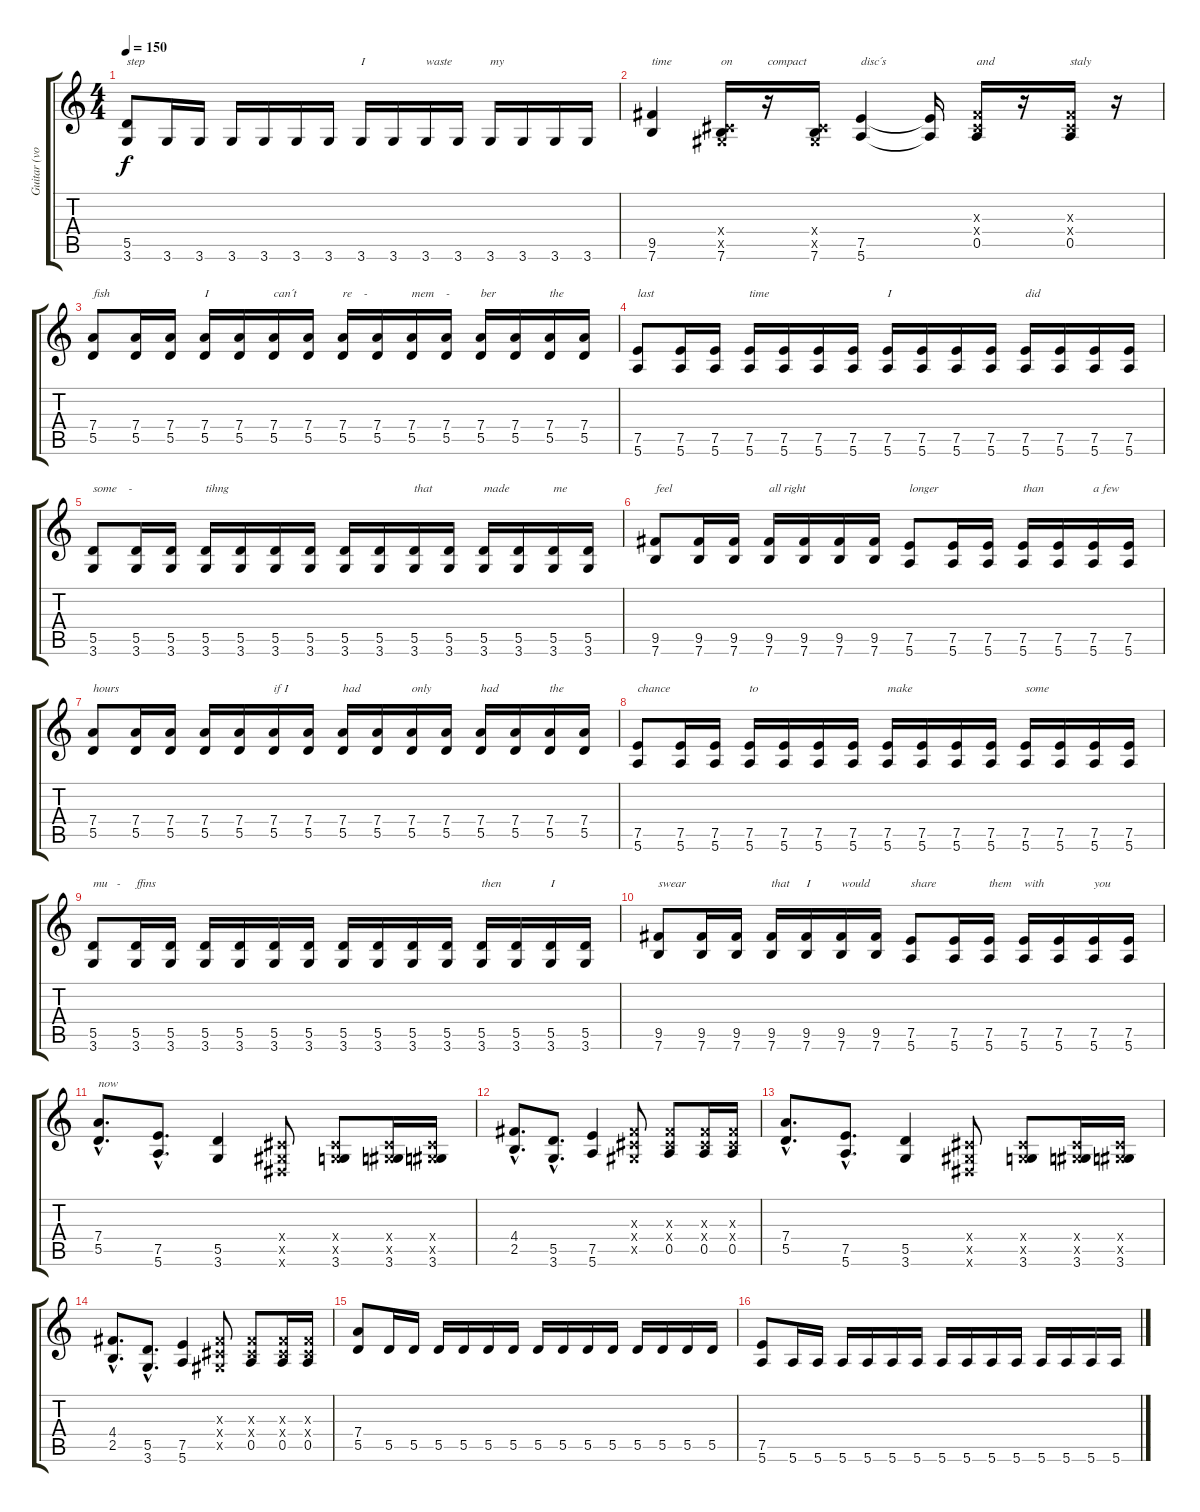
\track ("Guitar (vocal)" "Guitar (vo") {instrument overdrivenguitar}
\staff {score tabs}
\tuning (E4 B3 G3 D3 A2 E2) {hide}
\ts (4 4)
\tempo 150
\clef g2
\ks c
(5.5 3.6).8{txt "step" dy f} 3.6.16 3.6.16 3.6.16 3.6.16 3.6.16 3.6.16 3.6.16{txt "I"} 3.6.16 3.6.16{txt "waste"} 3.6.16 3.6.16{txt "my"} 3.6.16 3.6.16 3.6.16 |
(9.5 7.6).4{txt "time"} (-1.4{x} -1.5{x} 7.6).16{txt "on"} r.16{txt "compact"} (-1.4{x} -1.5{x} 7.6).16 (7.5 5.6).4{txt "disc´s"} (7.5{t} 5.6{t}).16 (-1.3{x} -1.4{x} 0.5).16{txt "and"} r.16 (-1.3{x} -1.4{x} 0.5).16{txt "staly"} r.16 |
(7.4 5.5).8{txt "fish"} (7.4 5.5).16 (7.4 5.5).16 (7.4 5.5).16{txt "I"} (7.4 5.5).16 (7.4 5.5).16{txt "can´t"} (7.4 5.5).16 (7.4 5.5).16{txt "re    -"} (7.4 5.5).16 (7.4 5.5).16{txt "mem    -"} (7.4 5.5).16 (7.4 5.5).16{txt "ber"} (7.4 5.5).16 (7.4 5.5).16{txt "the"} (7.4 5.5).16 |
(7.5 5.6).8{txt "last"} (7.5 5.6).16 (7.5 5.6).16 (7.5 5.6).16{txt "time"} (7.5 5.6).16 (7.5 5.6).16 (7.5 5.6).16 (7.5 5.6).16{txt "I"} (7.5 5.6).16 (7.5 5.6).16 (7.5 5.6).16 (7.5 5.6).16{txt "did"} (7.5 5.6).16 (7.5 5.6).16 (7.5 5.6).16 |
(5.5 3.6).8{txt "some    -"} (5.5 3.6).16 (5.5 3.6).16 (5.5 3.6).16{txt "tihng"} (5.5 3.6).16 (5.5 3.6).16 (5.5 3.6).16 (5.5 3.6).16 (5.5 3.6).16 (5.5 3.6).16{txt "that"} (5.5 3.6).16 (5.5 3.6).16{txt "made"} (5.5 3.6).16 (5.5 3.6).16{txt "me"} (5.5 3.6).16 |
(9.5 7.6).8{txt "feel"} (9.5 7.6).16 (9.5 7.6).16 (9.5 7.6).16{txt "all right"} (9.5 7.6).16 (9.5 7.6).16 (9.5 7.6).16 (7.5 5.6).8{txt "longer"} (7.5 5.6).16 (7.5 5.6).16 (7.5 5.6).16{txt "than"} (7.5 5.6).16 (7.5 5.6).16{txt "a few"} (7.5 5.6).16 |
(7.4 5.5).8{txt "hours"} (7.4 5.5).16 (7.4 5.5).16 (7.4 5.5).16 (7.4 5.5).16 (7.4 5.5).16{txt "if I"} (7.4 5.5).16 (7.4 5.5).16{txt "had"} (7.4 5.5).16 (7.4 5.5).16{txt "only"} (7.4 5.5).16 (7.4 5.5).16{txt "had"} (7.4 5.5).16 (7.4 5.5).16{txt "the"} (7.4 5.5).16 |
(7.5 5.6).8{txt "chance"} (7.5 5.6).16 (7.5 5.6).16 (7.5 5.6).16{txt "to"} (7.5 5.6).16 (7.5 5.6).16 (7.5 5.6).16 (7.5 5.6).16{txt "make"} (7.5 5.6).16 (7.5 5.6).16 (7.5 5.6).16 (7.5 5.6).16{txt "some"} (7.5 5.6).16 (7.5 5.6).16 (7.5 5.6).16 |
(5.5 3.6).8{txt "mu   -"} (5.5 3.6).16{txt "ffins"} (5.5 3.6).16 (5.5 3.6).16 (5.5 3.6).16 (5.5 3.6).16 (5.5 3.6).16 (5.5 3.6).16 (5.5 3.6).16 (5.5 3.6).16 (5.5 3.6).16 (5.5 3.6).16{txt "then"} (5.5 3.6).16 (5.5 3.6).16{txt "I"} (5.5 3.6).16 |
(9.5 7.6).8{txt "swear"} (9.5 7.6).16 (9.5 7.6).16 (9.5 7.6).16{txt "that"} (9.5 7.6).16{txt "I"} (9.5 7.6).16{txt "would"} (9.5 7.6).16 (7.5 5.6).8{txt "share"} (7.5 5.6).16 (7.5 5.6).16{txt "them"} (7.5 5.6).16{txt "with"} (7.5 5.6).16 (7.5 5.6).16{txt "you"} (7.5 5.6).16 |
(7.4{hac} 5.5{hac}).8{d txt "now"} (7.5{hac} 5.6{hac}).8{d} (5.5 3.6).4 (-1.4{x} -1.5{x} -1.6{x}).8 (-1.4{x} -1.5{x} 3.6).8 (-1.4{x} -1.5{x} 3.6).16 (-1.4{x} -1.5{x} 3.6).16 |
(4.4{hac} 2.5{hac}).8{d} (5.5{hac} 3.6{hac}).8{d} (7.5 5.6).4 (-1.3{x} -1.4{x} -1.5{x}).8 (-1.3{x} -1.4{x} 0.5).8 (-1.3{x} -1.4{x} 0.5).16 (-1.3{x} -1.4{x} 0.5).16 |
(7.4{hac} 5.5{hac}).8{d} (7.5{hac} 5.6{hac}).8{d} (5.5 3.6).4 (-1.4{x} -1.5{x} -1.6{x}).8 (-1.4{x} -1.5{x} 3.6).8 (-1.4{x} -1.5{x} 3.6).16 (-1.4{x} -1.5{x} 3.6).16 |
(4.4{hac} 2.5{hac}).8{d} (5.5{hac} 3.6{hac}).8{d} (7.5 5.6).4 (-1.3{x} -1.4{x} -1.5{x}).8 (-1.3{x} -1.4{x} 0.5).8 (-1.3{x} -1.4{x} 0.5).16 (-1.3{x} -1.4{x} 0.5).16 |
(7.4 5.5).8 5.5.16 5.5.16 5.5.16 5.5.16 5.5.16 5.5.16 5.5.16 5.5.16 5.5.16 5.5.16 5.5.16 5.5.16 5.5.16 5.5.16 |
(7.5 5.6).8 5.6.16 5.6.16 5.6.16 5.6.16 5.6.16 5.6.16 5.6.16 5.6.16 5.6.16 5.6.16 5.6.16 5.6.16 5.6.16 5.6.16
